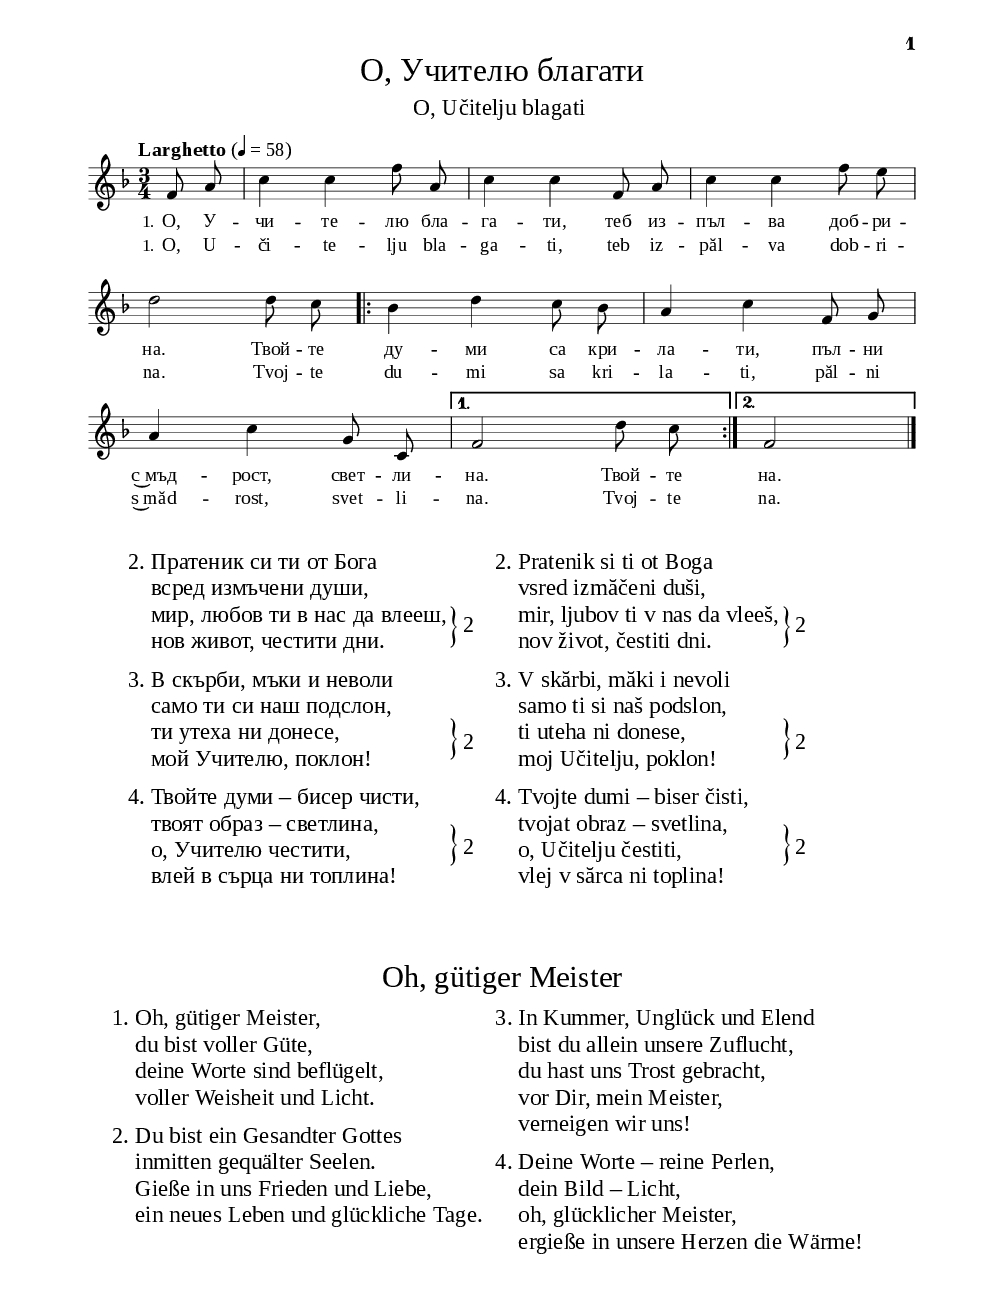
\version "2.24.4"

% include paper part and global functions
\include "include/globals.ily"

"rightBraces051" = \markup {
  \column {
    % repeat braces
    \translate #'(0 . -7.5 )
    \right-brace #20

    \translate #'(0 . -11.7 )
    \right-brace #20

    \translate #'(0 . -11.0 )
    \right-brace #20
  }
  \column {
    % repeat numbers
    \translate #'(0 . -8.1 )
    2

    \translate #'(0 . -15.0 )
    2

    \translate #'(0 . -13.5 )
    2
  }
}

\bookpart {
  \label #'ref051
  \tocItem \markup "О, Учителю благати – O, Učitelju blagati"
  \include "include/bookpart-paper.ily"
  \score {
    \include "include/score-layout.ily"

    \new Voice \absolute  {
      \clef treble
      \key f \major
      \time 3/4
      \tempoFunc "Larghetto" 4 "58"
      \partial 4
      \autoBeamOff
      f'8 a' c''4 c'' f''8 a' | c''4 c'' f'8 a' | c''4 c'' f''8 e'' \break
      d''2 d''8 c'' \repeat volta 2 {
        | bes'4 d'' c''8 bes' | a'4 c'' f'8 g' \break |
        a'4 c'' g'8 c'8 |
      } \alternative { { f'2 d''8 c''  | } { f'2 \break } } \bar "|."
    }

    \addlyrics {
      \set stanza = "1." О, У -- чи -- те -- лю бла -- га -- ти, теб из -- пъл -- ва доб -- ри --
      на. Твой -- те ду -- ми са кри -- ла -- ти, пъл -- ни
      с~мъд -- рост, свет -- ли -- на. Твой -- те на.
    }


    \addlyrics {
      \set stanza = "1." O, U -- či -- te -- lju bla -- ga -- ti, teb iz -- păl -- va dob -- ri --
      na. Tvoj -- te du -- mi sa kri -- la -- ti, păl -- ni
      s~măd -- rost, svet -- li -- na. Tvoj -- te na.
    }

    \header {
      title = \titleFunc "О, Учителю благати" "O, Učitelju blagati "
    }

    \midi{}

  } % score

  \markup \empty-two

  \markup \abs-fontsize #11 {
    \hspace #5
    \override #`(baseline-skip . ,bgCoupletBaselineSkip)
    \column {
      \line {   2. Пратеник си ти от Бога}

      \line {   "   "всред измъчени души,}

      \line {   "   "мир, любов ти в нас да влееш,}

      \line {   "   "нов живот, честити дни.}

      \vspace #0.5

      \line {   3. В скърби, мъки и неволи }

      \line {   "   "само ти си наш подслон,}

      \line {   "   "ти утеха ни донесе,}

      \line {   "   "мой Учителю, поклон!}

      \vspace #0.5

      \line {   4. Твойте думи – бисер чисти,}

      \line {   "   "твоят образ – светлина,}

      \line {   "   "о, Учителю честити,}

      \line {   "   "влей в сърца ни топлина!}
    }\"rightBraces051"

    \hspace #2
    \override #`(baseline-skip . ,bgCoupletBaselineSkip)
    \column {
      \line {   2. Pratenik si ti ot Boga}

      \line {   "   "vsred izmăčeni duši,}

      \line {   "   "mir, ljubov ti v nas da vleeš,}

      \line {   "   "nov život, čestiti dni.}

      \vspace #0.5

      \line {   3. V skărbi, măki i nevoli }

      \line {   "   "samo ti si naš podslon,}

      \line {   "   "ti uteha ni donese,}

      \line {   "   "moj Učitelju, poklon!}

      \vspace #0.5

      \line {   4. Tvojte dumi – biser čisti,}

      \line {   "   "tvojat obraz – svetlina,}

      \line {   "   "o, Učitelju čestiti,}

      \line {   "   "vlej v sărca ni toplina!}
    } %column
    \"rightBraces051"
  } % markup

  \markup \vspace #3

  % include foreign translation(s) of the song
  \version "2.24.4"

\markup \fill-line { \fontsize #deTitleFontSize "Oh, gütiger Meister" }
\markup \null
\markup \null
\markup \abs-fontsize #11 {
\hspace #3
  \override #`(baseline-skip . ,deCoupletBaselineSkip)

  \column {
    \line {1. Oh, gütiger Meister,}
    \line {   "   "du bist voller Güte,}
    \line {   "   "deine Worte sind beflügelt,}
    \line {   "   "voller Weisheit und Licht.}
    \vspace #0.5
    \line {   2. Du bist ein Gesandter Gottes}
    \line {   "   "inmitten gequälter Seelen.}
    \line {   "   "Gieße in uns Frieden und Liebe,}
    \line {   "   "ein neues Leben und glückliche Tage.}
 

  }

    \hspace #1
   \override #`(baseline-skip . ,deCoupletBaselineSkip)


  \column {
  
    \line {   3. In Kummer, Unglück und Elend}
    \line {   "   "bist du allein unsere Zuflucht,}
    \line {   "   "du hast uns Trost gebracht,}
    \line {   "   "vor Dir, mein Meister,}
    \line {   "   "verneigen wir uns!}
     \vspace #0.5
    \line {  4. Deine Worte – reine Perlen,}
    \line {   "   "dein Bild – Licht,}
    \line {   "   "oh, glücklicher Meister,}
    \line {   "   "ergieße in unsere Herzen die Wärme!}


  }

}


} % bookpart
